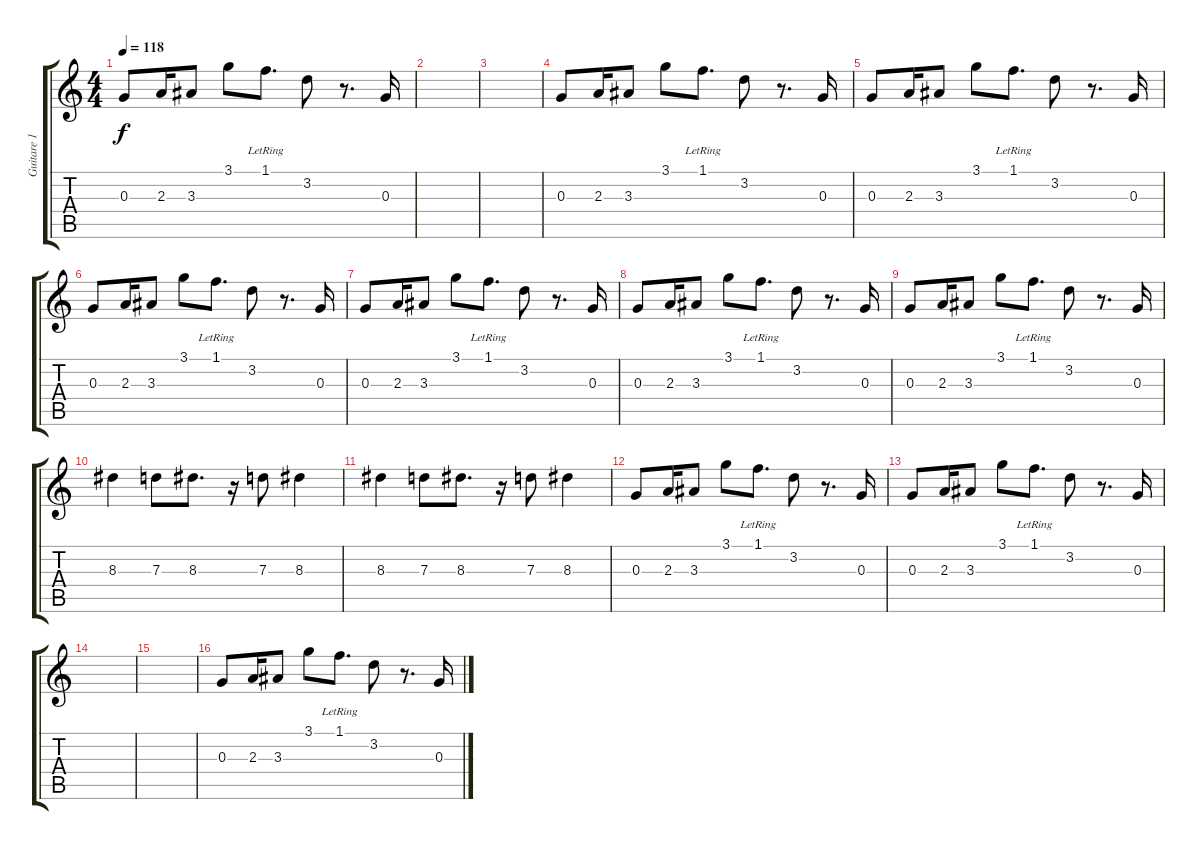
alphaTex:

\track ("Guitare 1" "Guitare 1") {instrument electricguitarclean}
\staff {score tabs}
\tuning (E4 B3 G3 D3 A2 E2) {hide}
\ts (4 4)
\tempo 118
\clef g2
\ks c
0.3.8{dy f} 2.3.16 3.3.8 3.1.8 1.1{lr}.8{d} 3.2.8 r.8{d} 0.3.16 |
|
|
0.3.8 2.3.16 3.3.8 3.1.8 1.1{lr}.8{d} 3.2.8 r.8{d} 0.3.16 |
0.3.8 2.3.16 3.3.8 3.1.8 1.1{lr}.8{d} 3.2.8 r.8{d} 0.3.16 |
0.3.8 2.3.16 3.3.8 3.1.8 1.1{lr}.8{d} 3.2.8 r.8{d} 0.3.16 |
0.3.8 2.3.16 3.3.8 3.1.8 1.1{lr}.8{d} 3.2.8 r.8{d} 0.3.16 |
0.3.8 2.3.16 3.3.8 3.1.8 1.1{lr}.8{d} 3.2.8 r.8{d} 0.3.16 |
0.3.8 2.3.16 3.3.8 3.1.8 1.1{lr}.8{d} 3.2.8 r.8{d} 0.3.16 |
8.3.4 7.3.8 8.3.8{d} r.16 7.3.8 8.3.4 |
8.3.4 7.3.8 8.3.8{d} r.16 7.3.8 8.3.4 |
0.3.8 2.3.16 3.3.8 3.1.8 1.1{lr}.8{d} 3.2.8 r.8{d} 0.3.16 |
0.3.8 2.3.16 3.3.8 3.1.8 1.1{lr}.8{d} 3.2.8 r.8{d} 0.3.16 |
|
|
0.3.8 2.3.16 3.3.8 3.1.8 1.1{lr}.8{d} 3.2.8 r.8{d} 0.3.16
